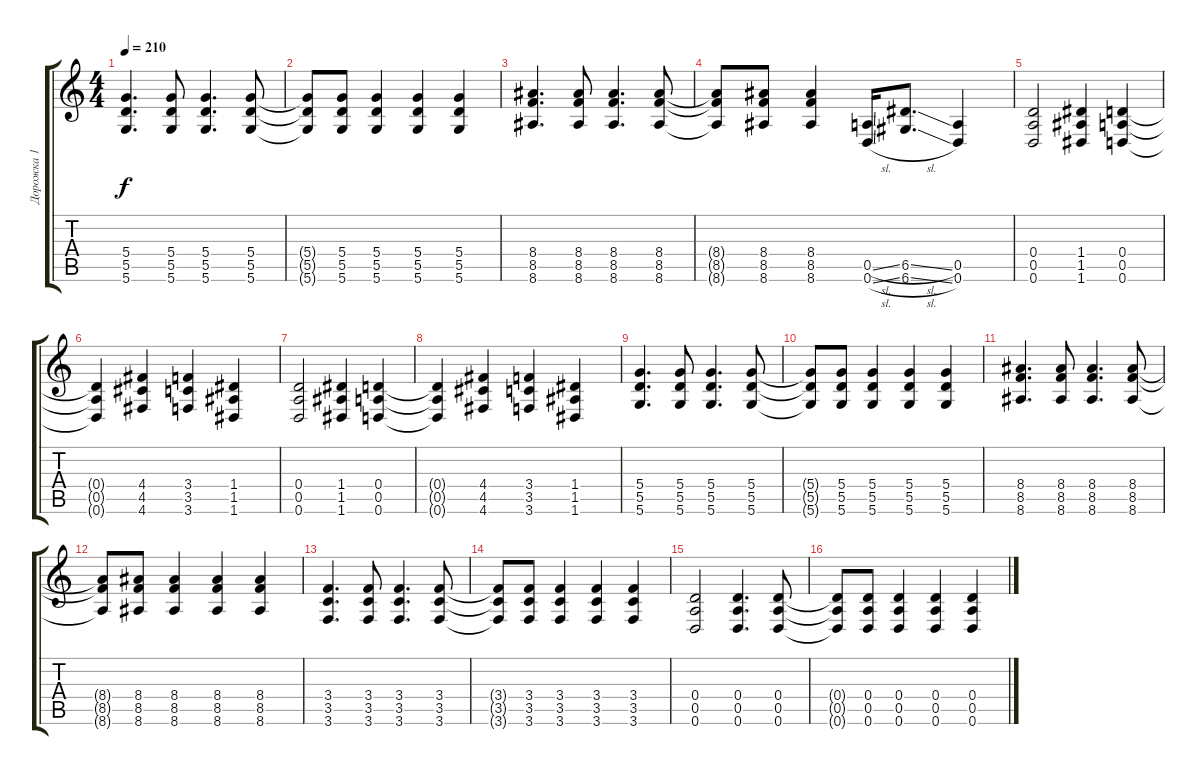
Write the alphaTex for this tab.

\track ("Дорожка 1" "Дорожка 1") {instrument distortionguitar}
\staff {score tabs}
\tuning (E4 B3 G3 D3 A2 D2) {hide}
\ts (4 4)
\tempo 210
\clef g2
\ks c
(5.4 5.5 5.6).4{d dy f} (5.4 5.5 5.6).8 (5.4 5.5 5.6).4{d} (5.4 5.5 5.6).8 |
(5.4{t} 5.5{t} 5.6{t}).8 (5.4 5.5 5.6).8 (5.4 5.5 5.6).4 (5.4 5.5 5.6).4 (5.4 5.5 5.6).4 |
(8.4 8.5 8.6).4{d} (8.4 8.5 8.6).8 (8.4 8.5 8.6).4{d} (8.4 8.5 8.6).8 |
(8.4{t} 8.5{t} 8.6{t}).8 (8.4 8.5 8.6).8 (8.4 8.5 8.6).4 (0.5{sl} 0.6{sl}).16 (6.5{sl} 6.6{sl}).8{d} (0.5 0.6).4 |
(0.4 0.5 0.6).2 (1.4 1.5 1.6).4 (0.4 0.5 0.6).4 |
(0.4{t} 0.5{t} 0.6{t}).4 (4.4 4.5 4.6).4 (3.4 3.5 3.6).4 (1.4 1.5 1.6).4 |
(0.4 0.5 0.6).2 (1.4 1.5 1.6).4 (0.4 0.5 0.6).4 |
(0.4{t} 0.5{t} 0.6{t}).4 (4.4 4.5 4.6).4 (3.4 3.5 3.6).4 (1.4 1.5 1.6).4 |
(5.4 5.5 5.6).4{d} (5.4 5.5 5.6).8 (5.4 5.5 5.6).4{d} (5.4 5.5 5.6).8 |
(5.4{t} 5.5{t} 5.6{t}).8 (5.4 5.5 5.6).8 (5.4 5.5 5.6).4 (5.4 5.5 5.6).4 (5.4 5.5 5.6).4 |
(8.4 8.5 8.6).4{d} (8.4 8.5 8.6).8 (8.4 8.5 8.6).4{d} (8.4 8.5 8.6).8 |
(8.4{t} 8.5{t} 8.6{t}).8 (8.4 8.5 8.6).8 (8.4 8.5 8.6).4 (8.4 8.5 8.6).4 (8.4 8.5 8.6).4 |
(3.4 3.5 3.6).4{d} (3.4 3.5 3.6).8 (3.4 3.5 3.6).4{d} (3.4 3.5 3.6).8 |
(3.4{t} 3.5{t} 3.6{t}).8 (3.4 3.5 3.6).8 (3.4 3.5 3.6).4 (3.4 3.5 3.6).4 (3.4 3.5 3.6).4 |
(0.4 0.5 0.6).2 (0.4 0.5 0.6).4{d} (0.4 0.5 0.6).8 |
(0.4{t} 0.5{t} 0.6{t}).8 (0.4 0.5 0.6).8 (0.4 0.5 0.6).4 (0.4 0.5 0.6).4 (0.4 0.5 0.6).4
